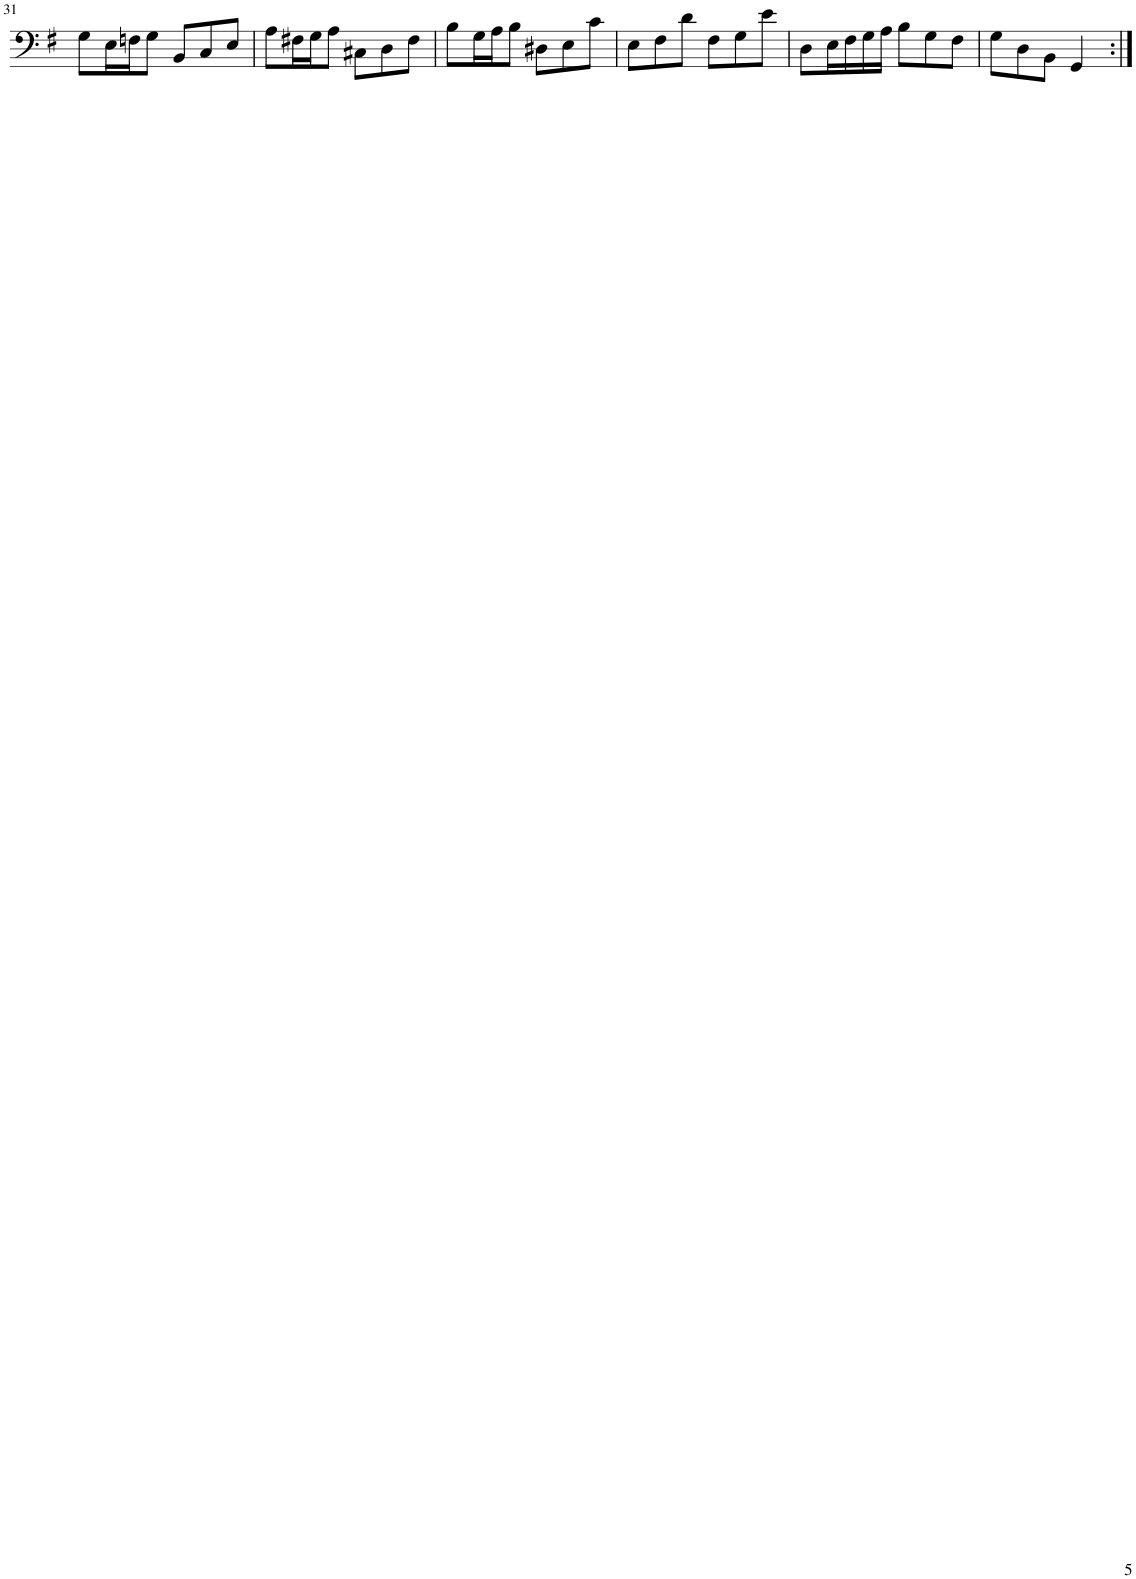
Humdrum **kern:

**kern
*part1
*staff1
*I"Violoncello
*I'Vc.
!!LO:PB:g=z
*clefF4
*k[f#]
*M6/8
=31
8G\L
16E\L
16Fn\J
8G\J
8BB/L
8C/
8E/J
=32
8A\L
16F#X\L
16G\J
8A\J
8C#X\L
8D\
8F#\J
=33
8B\L
16G\L
16A\J
8B\J
8D#X\L
8E\
8c\J
=34
8E\L
8F#\
8d\J
8F#\L
8G\
8e\J
=35
8D\L
16E\L
16F#\
16G\
16A\JJ
8B\L
8G\
8F#\J
=36
8G\L
8D\
8BB\J
4GG/
=:|!
*-
